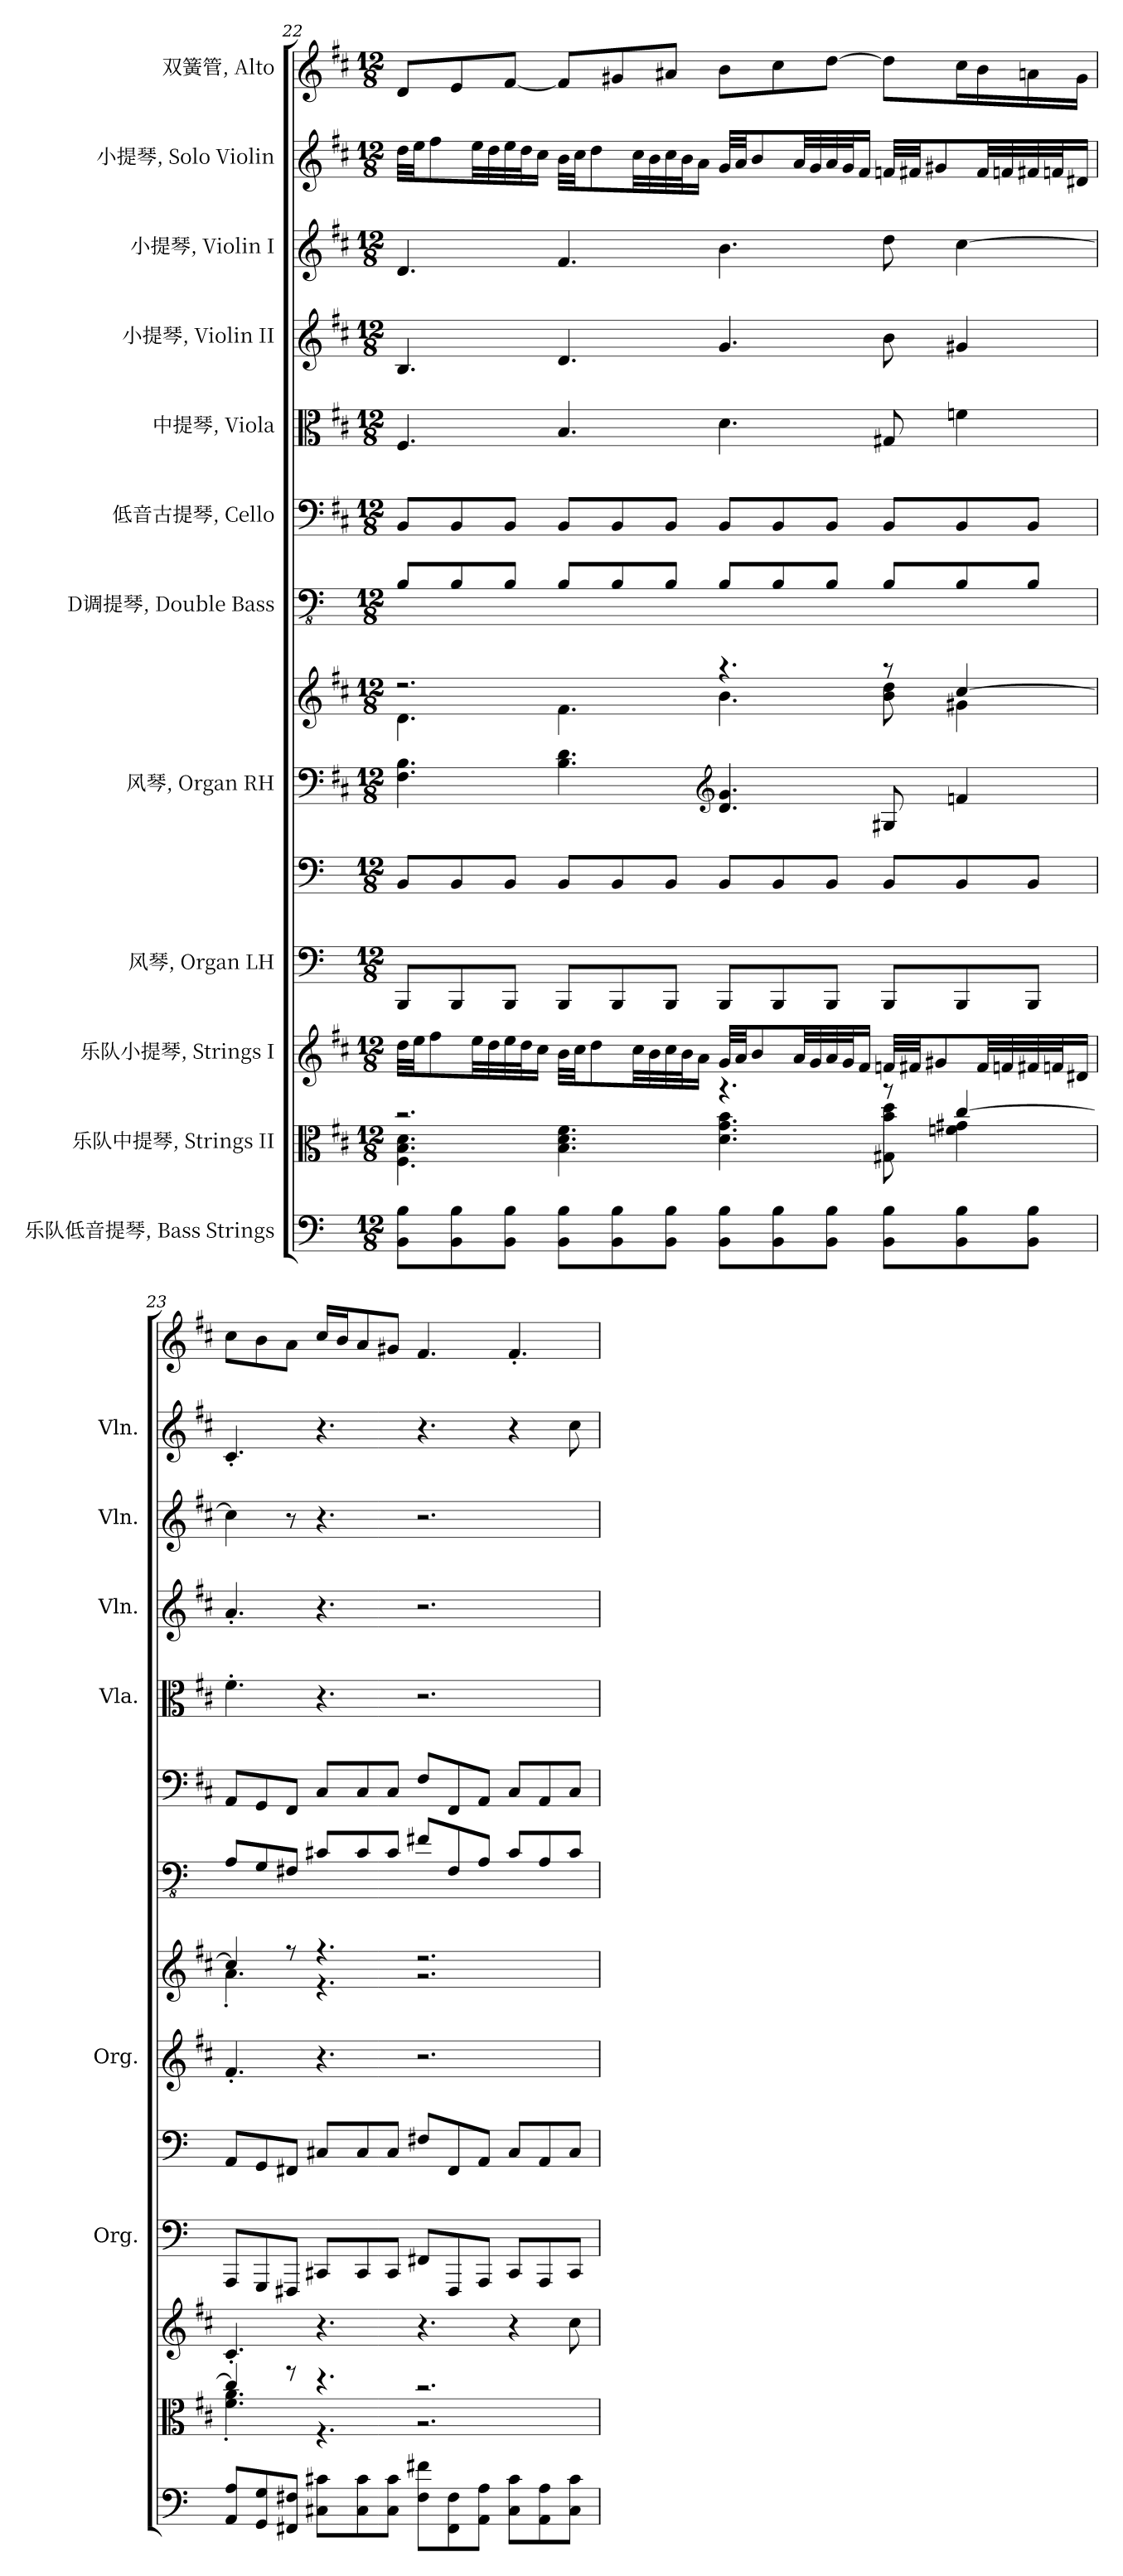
**kern	**kern	**kern	**kern	**kern	**kern	**kern	**kern	**kern	**kern	**kern	**kern	**kern	**kern
*part12	*part11	*part10	*part9	*part9	*part8	*part8	*part7	*part6	*part5	*part4	*part3	*part2	*part1
*staff14	*staff13	*staff12	*staff11	*staff10	*staff9	*staff8	*staff7	*staff6	*staff5	*staff4	*staff3	*staff2	*staff1
*I"乐队低音提琴, Bass Strings	*I"乐队中提琴, Strings II	*I"乐队小提琴, Strings I	*I"风琴, Organ LH	*	*I"风琴, Organ RH	*	*I"D调提琴, Double Bass	*I"低音古提琴, Cello	*I"中提琴, Viola	*I"小提琴, Violin II	*I"小提琴, Violin I	*I"小提琴, Solo Violin	*I"双簧管, Alto
*	*	*	*I'Org.	*	*I'Org.	*	*	*	*I'Vla.	*I'Vln.	*I'Vln.	*I'Vln.	*
!!LO:PB:g=z
*clefF4	*clefC3	*clefG2	*clefF4	*clefF4	*clefF4	*clefG2	*clefFv4	*clefF4	*clefC3	*clefG2	*clefG2	*clefG2	*clefG2
*ITrd7c12	*	*	*	*	*	*	*ITrd7c12	*	*	*	*	*	*
*k[]	*k[f#c#]	*k[f#c#]	*k[]	*k[]	*k[f#c#]	*k[f#c#]	*k[]	*k[f#c#]	*k[f#c#]	*k[f#c#]	*k[f#c#]	*k[f#c#]	*k[f#c#]
*M12/8	*M12/8	*M12/8	*M12/8	*M12/8	*M12/8	*M12/8	*M12/8	*M12/8	*M12/8	*M12/8	*M12/8	*M12/8	*M12/8
=22	=22	=22	=22	=22	=22	=22	=22	=22	=22	=22	=22	=22	=22
*	*^	*	*	*	*	*^	*	*	*	*	*	*	*
8BBB\ 8BB\L	2.r	4.F#\ 4.B\ 4.d\	32dd\LLL	8BBB/L	8BB/L	4.F#\ 4.B\	2.r	4.d\	8BBB/L	8BB/L	4.F#/	4.B/	4.d/	32dd\LLL	8d/L
.	.	.	32ee\JJ	.	.	.	.	.	.	.	.	.	.	32ee\JJ	.
.	.	.	8ff#\	.	.	.	.	.	.	.	.	.	.	8ff#\	.
8BBB\ 8BB\	.	.	.	8BBB/	8BB/	.	.	.	8BBB/	8BB/	.	.	.	.	8e/
.	.	.	32ee\LL	.	.	.	.	.	.	.	.	.	.	32ee\LL	.
.	.	.	32dd\	.	.	.	.	.	.	.	.	.	.	32dd\	.
8BBB\ 8BB\J	.	.	32ee\	8BBB/J	8BB/J	.	.	.	8BBB/J	8BB/J	.	.	.	32ee\	[8f#/J
.	.	.	32dd\J	.	.	.	.	.	.	.	.	.	.	32dd\J	.
.	.	.	16cc#\JJ	.	.	.	.	.	.	.	.	.	.	16cc#\JJ	.
8BBB\ 8BB\L	.	4.B\ 4.d\ 4.f#\	32b\LLL	8BBB/L	8BB/L	4.B\ 4.d\	.	4.f#\	8BBB/L	8BB/L	4.B/	4.d/	4.f#/	32b\LLL	8f#/L]
.	.	.	32cc#\JJ	.	.	.	.	.	.	.	.	.	.	32cc#\JJ	.
.	.	.	8dd\	.	.	.	.	.	.	.	.	.	.	8dd\	.
8BBB\ 8BB\	.	.	.	8BBB/	8BB/	.	.	.	8BBB/	8BB/	.	.	.	.	8g#X/
.	.	.	32cc#\LL	.	.	.	.	.	.	.	.	.	.	32cc#\LL	.
.	.	.	32b\	.	.	.	.	.	.	.	.	.	.	32b\	.
8BBB\ 8BB\J	.	.	32cc#\	8BBB/J	8BB/J	.	.	.	8BBB/J	8BB/J	.	.	.	32cc#\	8a#X/J
.	.	.	32b\J	.	.	.	.	.	.	.	.	.	.	32b\J	.
.	.	.	16a\JJ	.	.	.	.	.	.	.	.	.	.	16a\JJ	.
*	*	*	*	*	*	*clefG2	*	*	*	*	*	*	*	*	*
8BBB\ 8BB\L	4.r	4.d\ 4.g\ 4.b\	32g/LLL	8BBB/L	8BB/L	4.d/ 4.g/	4.r	4.b\	8BBB/L	8BB/L	4.d\	4.g/	4.b\	32g/LLL	8b\L
.	.	.	32a/JJ	.	.	.	.	.	.	.	.	.	.	32a/JJ	.
.	.	.	8b/	.	.	.	.	.	.	.	.	.	.	8b/	.
8BBB\ 8BB\	.	.	.	8BBB/	8BB/	.	.	.	8BBB/	8BB/	.	.	.	.	8cc#\
.	.	.	32a/LL	.	.	.	.	.	.	.	.	.	.	32a/LL	.
.	.	.	32g/	.	.	.	.	.	.	.	.	.	.	32g/	.
8BBB\ 8BB\J	.	.	32a/	8BBB/J	8BB/J	.	.	.	8BBB/J	8BB/J	.	.	.	32a/	[8dd\J
.	.	.	32g/J	.	.	.	.	.	.	.	.	.	.	32g/J	.
.	.	.	16f#/JJ	.	.	.	.	.	.	.	.	.	.	16f#/JJ	.
8BBB\ 8BB\L	8r	8G#X\ 8b\ 8dd\	32fn/LLL	8BBB/L	8BB/L	8G#X/	8r	8b\ 8dd\	8BBB/L	8BB/L	8G#X/	8b\	8dd\	32fn/LLL	8dd\L]
.	.	.	32f#X/JJ	.	.	.	.	.	.	.	.	.	.	32f#X/JJ	.
.	.	.	8g#X/	.	.	.	.	.	.	.	.	.	.	8g#X/	.
8BBB\ 8BB\	[4cc#/	4fn\ 4g#X\	.	8BBB/	8BB/	4fn/	[4cc#/	4g#X\	8BBB/	8BB/	4fn\	4g#X/	[4cc#\	.	16cc#\L
.	.	.	32f#/LL	.	.	.	.	.	.	.	.	.	.	32f#/LL	16b\
.	.	.	32fn/	.	.	.	.	.	.	.	.	.	.	32fn/	.
8BBB\ 8BB\J	.	.	32f#X/	8BBB/J	8BB/J	.	.	.	8BBB/J	8BB/J	.	.	.	32f#X/	16an\
.	.	.	32fn/J	.	.	.	.	.	.	.	.	.	.	32fn/J	.
.	.	.	16d#X/JJ	.	.	.	.	.	.	.	.	.	.	16d#X/JJ	16g#\JJ
!!LO:PB:g=z
=23	=23	=23	=23	=23	=23	=23	=23	=23	=23	=23	=23	=23	=23	=23	=23
8AAA/ 8AA/L	4cc#/]	4.f#\' 4.a\'	4.c#'/	8AAA/L	8AA/L	4.f#'/	4cc#/]	4.a'\	8AAA/L	8AA/L	4.f#'\	4.a'/	4cc#\]	4.c#'/	8cc#\L
8GGG/ 8GG/	.	.	.	8GGG/	8GG/	.	.	.	8GGG/	8GG/	.	.	.	.	8b\
8FFF#X/ 8FF#X/J	8r	.	.	8FFF#X/J	8FF#X/J	.	8r	.	8FFF#X/J	8FF#/J	.	.	8r	.	8a\J
8CC#X\ 8C#X\L	4.r	4.r	4.r	8CC#X/L	8C#X/L	4.r	4.r	4.r	8CC#X/L	8C#/L	4.r	4.r	4.r	4.r	16cc#/LL
.	.	.	.	.	.	.	.	.	.	.	.	.	.	.	16b/J
8CC#\ 8C#\	.	.	.	8CC#/	8C#/	.	.	.	8CC#/	8C#/	.	.	.	.	8a/
8CC#\ 8C#\J	.	.	.	8CC#/J	8C#/J	.	.	.	8CC#/J	8C#/J	.	.	.	.	8g#X/J
8FF#\ 8F#X\L	2.r	2.r	4.r	8FF#X/L	8F#X/L	2.r	2.r	2.r	8FF#X/L	8F#/L	2.r	2.r	2.r	4.r	4.f#/
8FFF#\ 8FF#\	.	.	.	8FFF#/	8FF#/	.	.	.	8FFF#/	8FF#/	.	.	.	.	.
8AAA\ 8AA\J	.	.	.	8AAA/J	8AA/J	.	.	.	8AAA/J	8AA/J	.	.	.	.	.
8CC#\ 8C#\L	.	.	4r	8CC#/L	8C#/L	.	.	.	8CC#/L	8C#/L	.	.	.	4r	4.f#'/
8AAA\ 8AA\	.	.	.	8AAA/	8AA/	.	.	.	8AAA/	8AA/	.	.	.	.	.
8CC#\ 8C#\J	.	.	8cc#\	8CC#/J	8C#/J	.	.	.	8CC#/J	8C#/J	.	.	.	8cc#\	.
*	*v	*v	*	*	*	*	*v	*v	*	*	*	*	*	*	*
=	=	=	=	=	=	=	=	=	=	=	=	=	=
*-	*-	*-	*-	*-	*-	*-	*-	*-	*-	*-	*-	*-	*-
